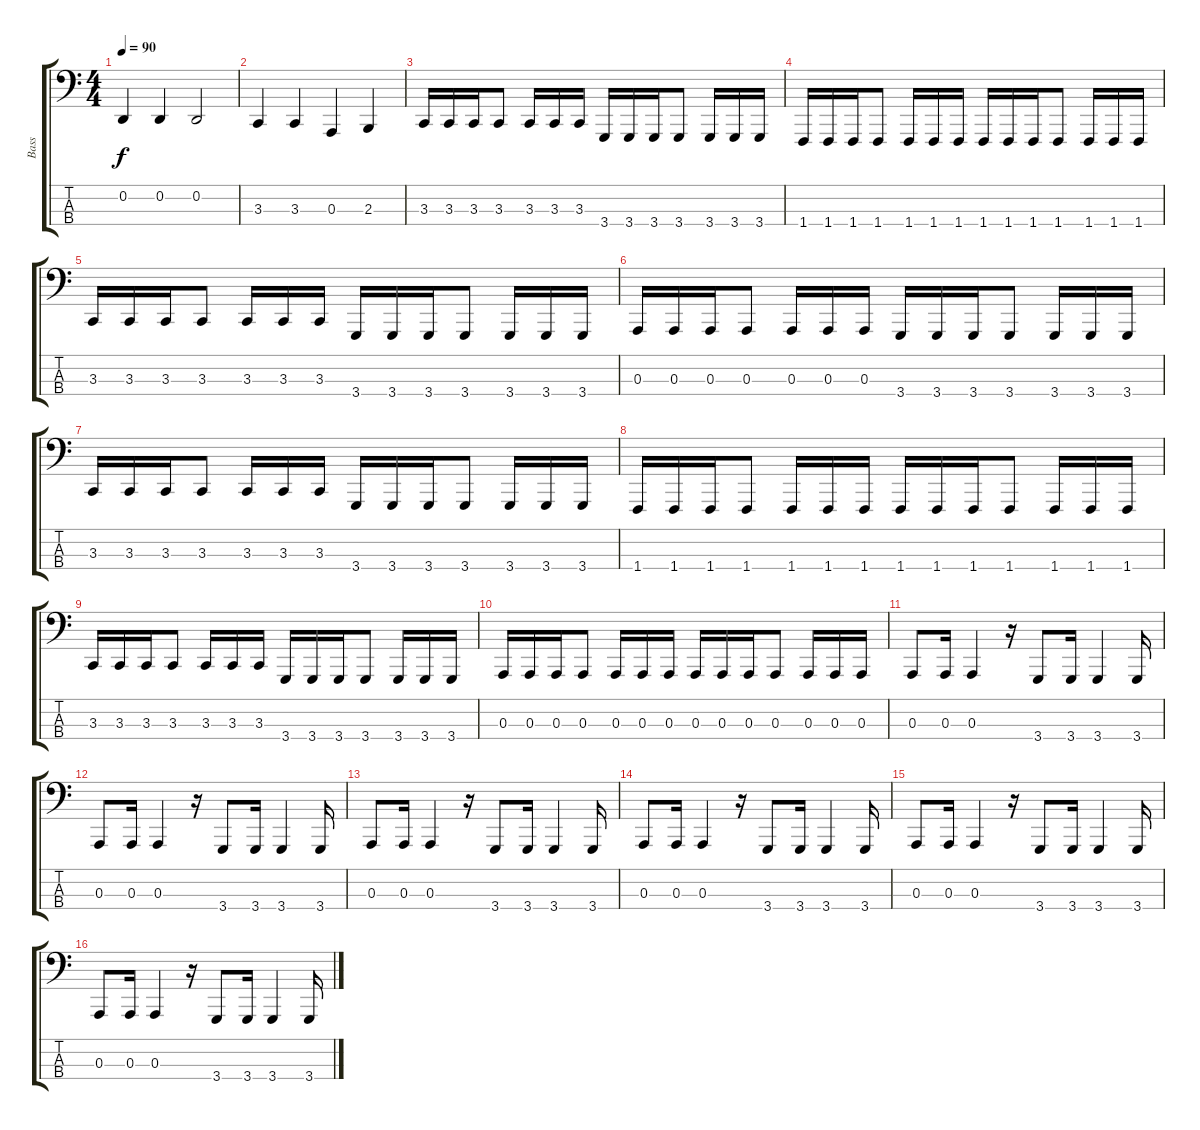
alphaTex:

\track ("Bass" "Bass") {instrument lead8bassandlead}
\staff {score tabs}
\tuning (G2 D2 A1 E1) {hide}
\ts (4 4)
\tempo 90
\clef f4
\ks c
0.2.4{dy f} 0.2.4 0.2.2 |
3.3.4 3.3.4 0.3.4 2.3.4 |
3.3.16 3.3.16 3.3.16 3.3.8 3.3.16 3.3.16 3.3.16 3.4.16 3.4.16 3.4.16 3.4.8 3.4.16 3.4.16 3.4.16 |
1.4.16 1.4.16 1.4.16 1.4.8 1.4.16 1.4.16 1.4.16 1.4.16 1.4.16 1.4.16 1.4.8 1.4.16 1.4.16 1.4.16 |
3.3.16 3.3.16 3.3.16 3.3.8 3.3.16 3.3.16 3.3.16 3.4.16 3.4.16 3.4.16 3.4.8 3.4.16 3.4.16 3.4.16 |
0.3.16 0.3.16 0.3.16 0.3.8 0.3.16 0.3.16 0.3.16 3.4.16 3.4.16 3.4.16 3.4.8 3.4.16 3.4.16 3.4.16 |
3.3.16 3.3.16 3.3.16 3.3.8 3.3.16 3.3.16 3.3.16 3.4.16 3.4.16 3.4.16 3.4.8 3.4.16 3.4.16 3.4.16 |
1.4.16 1.4.16 1.4.16 1.4.8 1.4.16 1.4.16 1.4.16 1.4.16 1.4.16 1.4.16 1.4.8 1.4.16 1.4.16 1.4.16 |
3.3.16 3.3.16 3.3.16 3.3.8 3.3.16 3.3.16 3.3.16 3.4.16 3.4.16 3.4.16 3.4.8 3.4.16 3.4.16 3.4.16 |
0.3.16 0.3.16 0.3.16 0.3.8 0.3.16 0.3.16 0.3.16 0.3.16 0.3.16 0.3.16 0.3.8 0.3.16 0.3.16 0.3.16 |
0.3.8 0.3.16 0.3.4 r.16 3.4.8 3.4.16 3.4.4 3.4.16 |
0.3.8 0.3.16 0.3.4 r.16 3.4.8 3.4.16 3.4.4 3.4.16 |
0.3.8 0.3.16 0.3.4 r.16 3.4.8 3.4.16 3.4.4 3.4.16 |
0.3.8 0.3.16 0.3.4 r.16 3.4.8 3.4.16 3.4.4 3.4.16 |
0.3.8 0.3.16 0.3.4 r.16 3.4.8 3.4.16 3.4.4 3.4.16 |
0.3.8 0.3.16 0.3.4 r.16 3.4.8 3.4.16 3.4.4 3.4.16
